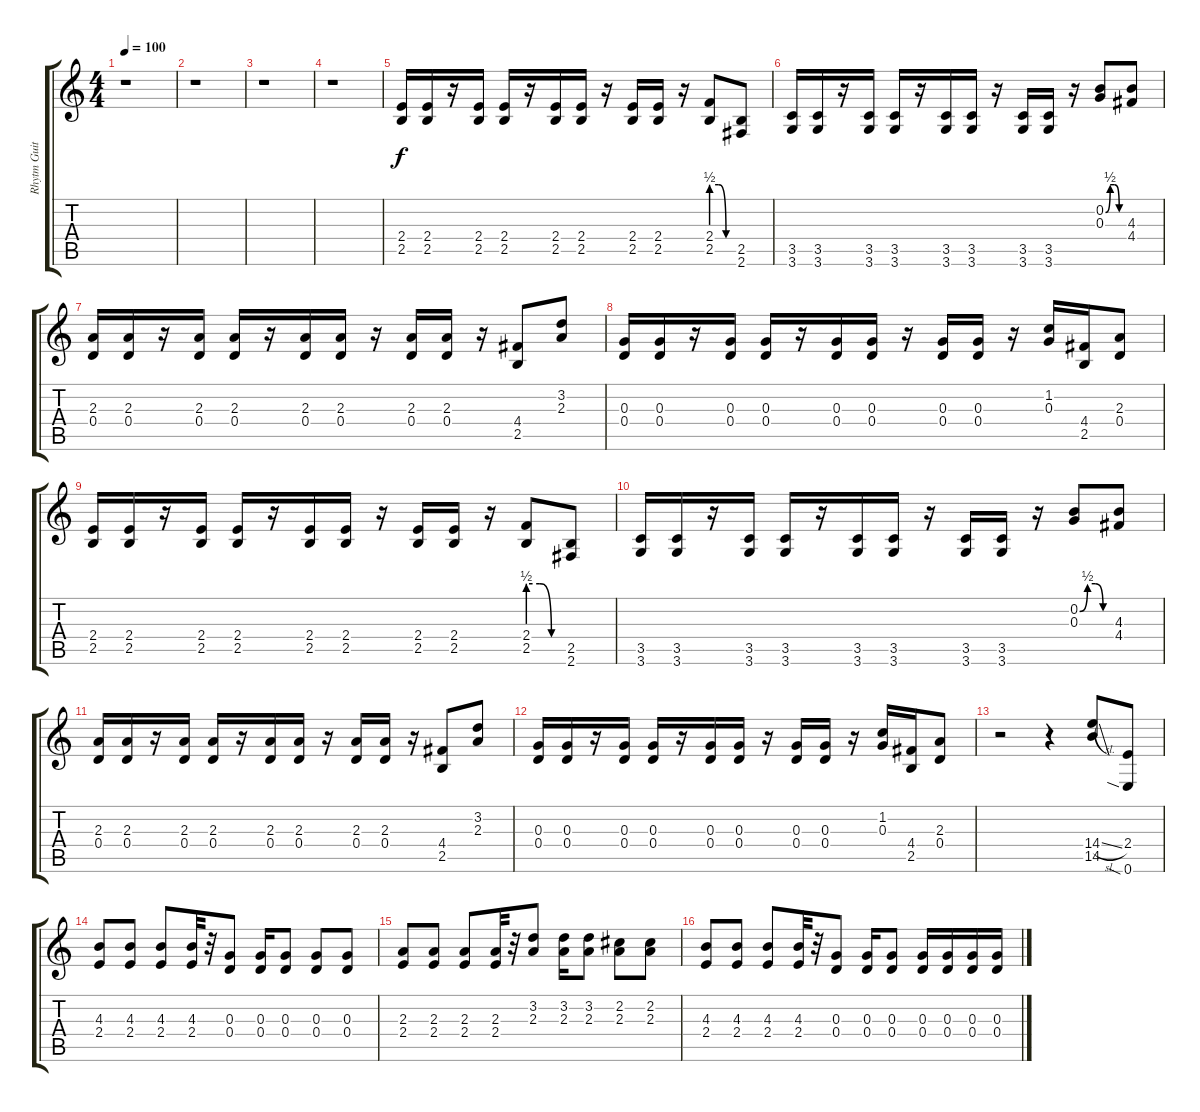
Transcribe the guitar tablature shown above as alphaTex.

\track ("Rhytm Guitar" "Rhytm Guit") {instrument overdrivenguitar}
\staff {score tabs}
\tuning (E4 B3 G3 D3 A2 E2) {hide}
\ts (4 4)
\tempo 100
\clef g2
\ks c
r.1{dy f} |
r.1 |
r.1 |
r.1 |
(2.4 2.5).16 (2.4 2.5).16 r.16 (2.4 2.5).16 (2.4 2.5).16 r.16 (2.4 2.5).16 (2.4 2.5).16 r.16 (2.4 2.5).16 (2.4 2.5).16 r.16 (2.4{be (custom 0 2 20 2 40 0 60 0)} 2.5).8 (2.5 2.6).8 |
(3.5 3.6).16 (3.5 3.6).16 r.16 (3.5 3.6).16 (3.5 3.6).16 r.16 (3.5 3.6).16 (3.5 3.6).16 r.16 (3.5 3.6).16 (3.5 3.6).16 r.16 (0.2{be (custom 0 0 15 2 30 2 45 0 60 0)} 0.3).8 (4.3 4.4).8 |
(2.3 0.4).16 (2.3 0.4).16 r.16 (2.3 0.4).16 (2.3 0.4).16 r.16 (2.3 0.4).16 (2.3 0.4).16 r.16 (2.3 0.4).16 (2.3 0.4).16 r.16 (4.4 2.5).8 (3.2 2.3).8 |
(0.3 0.4).16 (0.3 0.4).16 r.16 (0.3 0.4).16 (0.3 0.4).16 r.16 (0.3 0.4).16 (0.3 0.4).16 r.16 (0.3 0.4).16 (0.3 0.4).16 r.16 (1.2 0.3).16 (4.4 2.5).16 (2.3 0.4).8 |
(2.4 2.5).16 (2.4 2.5).16 r.16 (2.4 2.5).16 (2.4 2.5).16 r.16 (2.4 2.5).16 (2.4 2.5).16 r.16 (2.4 2.5).16 (2.4 2.5).16 r.16 (2.4{be (custom 0 2 20 2 40 0 60 0)} 2.5).8 (2.5 2.6).8 |
(3.5 3.6).16 (3.5 3.6).16 r.16 (3.5 3.6).16 (3.5 3.6).16 r.16 (3.5 3.6).16 (3.5 3.6).16 r.16 (3.5 3.6).16 (3.5 3.6).16 r.16 (0.2{be (custom 0 0 15 2 30 2 45 0 60 0)} 0.3).8 (4.3 4.4).8 |
(2.3 0.4).16 (2.3 0.4).16 r.16 (2.3 0.4).16 (2.3 0.4).16 r.16 (2.3 0.4).16 (2.3 0.4).16 r.16 (2.3 0.4).16 (2.3 0.4).16 r.16 (4.4 2.5).8 (3.2 2.3).8 |
(0.3 0.4).16 (0.3 0.4).16 r.16 (0.3 0.4).16 (0.3 0.4).16 r.16 (0.3 0.4).16 (0.3 0.4).16 r.16 (0.3 0.4).16 (0.3 0.4).16 r.16 (1.2 0.3).16 (4.4 2.5).16 (2.3 0.4).8 |
r.2 r.4 (14.4{sl} 14.5).8 (2.4 0.6{sia}).8 |
(4.3 2.4).8 (4.3 2.4).8 (4.3 2.4).8 (4.3 2.4).32 r.32 (0.3 0.4).8 (0.3 0.4).16 (0.3 0.4).8 (0.3 0.4).8 (0.3 0.4).8 |
(2.3 2.4).8 (2.3 2.4).8 (2.3 2.4).8 (2.3 2.4).32 r.32 (3.2 2.3).8 (3.2 2.3).16 (3.2 2.3).8 (2.2 2.3).8 (2.2 2.3).8 |
(4.3 2.4).8 (4.3 2.4).8 (4.3 2.4).8 (4.3 2.4).32 r.32 (0.3 0.4).8 (0.3 0.4).16 (0.3 0.4).8 (0.3 0.4).16 (0.3 0.4).16 (0.3 0.4).16 (0.3 0.4).16
